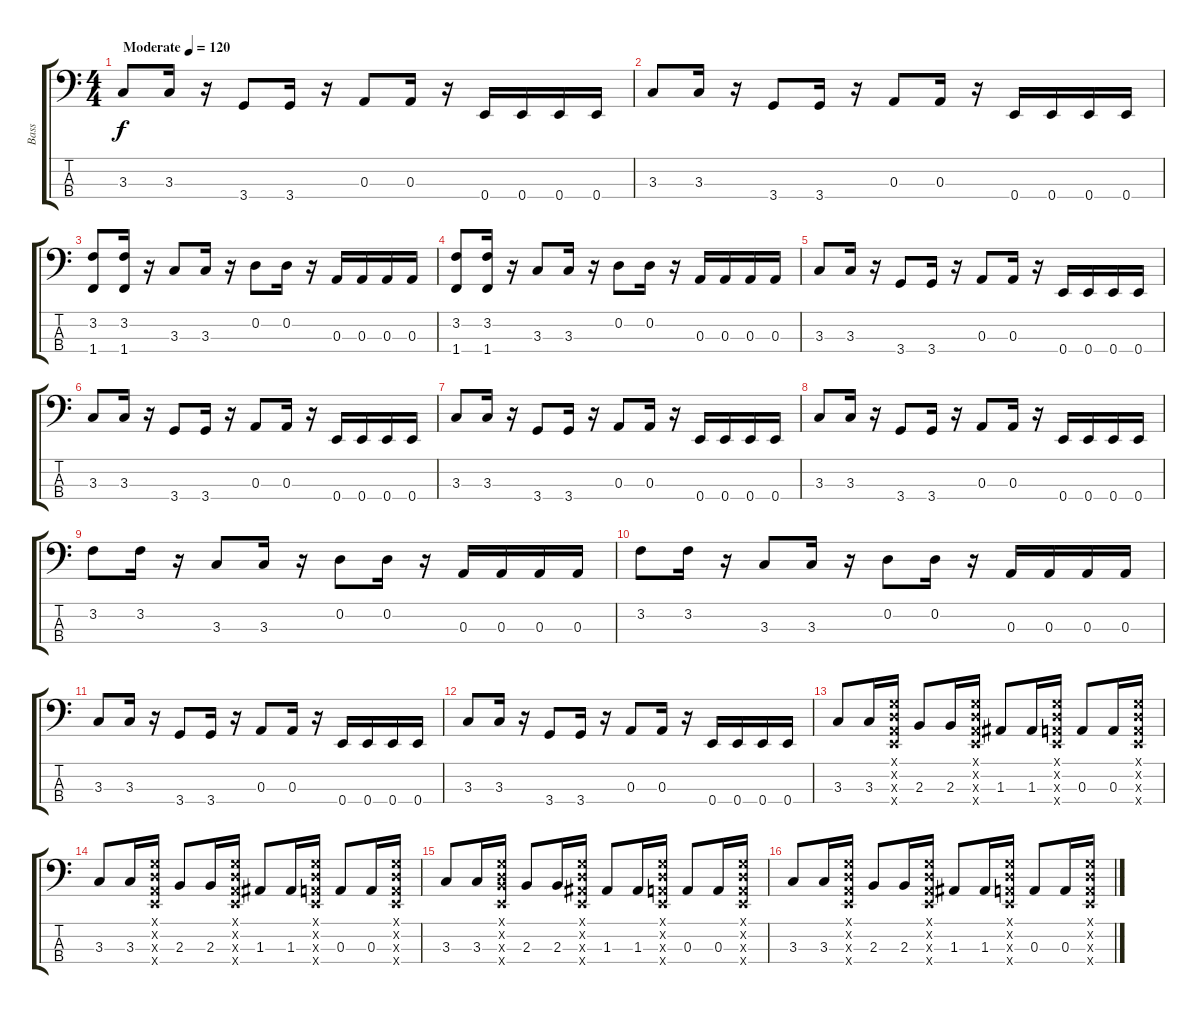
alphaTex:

\track ("Bass" "Bass") {instrument electricbassfinger}
\staff {score tabs}
\tuning (G2 D2 A1 E1) {hide}
\ts (4 4)
\tempo (120 "Moderate")
\clef f4
\ks c
3.3.8{dy f instrument electricbassfinger} 3.3.16 r.16 3.4.8 3.4.16 r.16 0.3.8 0.3.16 r.16 0.4.16 0.4.16 0.4.16 0.4.16 |
3.3.8 3.3.16 r.16 3.4.8 3.4.16 r.16 0.3.8 0.3.16 r.16 0.4.16 0.4.16 0.4.16 0.4.16 |
(3.2 1.4).8 (3.2 1.4).16 r.16 3.3.8 3.3.16 r.16 0.2.8 0.2.16 r.16 0.3.16 0.3.16 0.3.16 0.3.16 |
(3.2 1.4).8 (3.2 1.4).16 r.16 3.3.8 3.3.16 r.16 0.2.8 0.2.16 r.16 0.3.16 0.3.16 0.3.16 0.3.16 |
3.3.8 3.3.16 r.16 3.4.8 3.4.16 r.16 0.3.8 0.3.16 r.16 0.4.16 0.4.16 0.4.16 0.4.16 |
3.3.8 3.3.16 r.16 3.4.8 3.4.16 r.16 0.3.8 0.3.16 r.16 0.4.16 0.4.16 0.4.16 0.4.16 |
3.3.8 3.3.16 r.16 3.4.8 3.4.16 r.16 0.3.8 0.3.16 r.16 0.4.16 0.4.16 0.4.16 0.4.16 |
3.3.8 3.3.16 r.16 3.4.8 3.4.16 r.16 0.3.8 0.3.16 r.16 0.4.16 0.4.16 0.4.16 0.4.16 |
3.2.8 3.2.16 r.16 3.3.8 3.3.16 r.16 0.2.8 0.2.16 r.16 0.3.16 0.3.16 0.3.16 0.3.16 |
3.2.8 3.2.16 r.16 3.3.8 3.3.16 r.16 0.2.8 0.2.16 r.16 0.3.16 0.3.16 0.3.16 0.3.16 |
3.3.8 3.3.16 r.16 3.4.8 3.4.16 r.16 0.3.8 0.3.16 r.16 0.4.16 0.4.16 0.4.16 0.4.16 |
3.3.8 3.3.16 r.16 3.4.8 3.4.16 r.16 0.3.8 0.3.16 r.16 0.4.16 0.4.16 0.4.16 0.4.16 |
3.3.8 3.3.16 (0.1{x} 0.2{x} 0.3{x} 0.4{x}).16 2.3.8 2.3.16 (0.1{x} 0.2{x} 0.3{x} 0.4{x}).16 1.3.8 1.3.16 (0.1{x} 0.2{x} 0.3{x} 0.4{x}).16 0.3.8 0.3.16 (0.1{x} 0.2{x} 0.3{x} 0.4{x}).16 |
3.3.8 3.3.16 (0.1{x} 0.2{x} 0.3{x} 0.4{x}).16 2.3.8 2.3.16 (0.1{x} 0.2{x} 0.3{x} 0.4{x}).16 1.3.8 1.3.16 (0.1{x} 0.2{x} 0.3{x} 0.4{x}).16 0.3.8 0.3.16 (0.1{x} 0.2{x} 0.3{x} 0.4{x}).16 |
3.3.8 3.3.16 (0.1{x} 0.2{x} 2.3{x} 0.4{x}).16 2.3.8 2.3.16 (0.1{x} 0.2{x} 1.3{x} 0.4{x}).16 1.3.8 1.3.16 (0.1{x} 0.2{x} 0.3{x} 0.4{x}).16 0.3.8 0.3.16 (0.1{x} 0.2{x} 0.3{x} 0.4{x}).16 |
3.3.8 3.3.16 (0.1{x} 0.2{x} 0.3{x} 0.4{x}).16 2.3.8 2.3.16 (0.1{x} 0.2{x} 0.3{x} 0.4{x}).16 1.3.8 1.3.16 (0.1{x} 0.2{x} 0.3{x} 0.4{x}).16 0.3.8 0.3.16 (0.1{x} 0.2{x} 0.3{x} 0.4{x}).16
